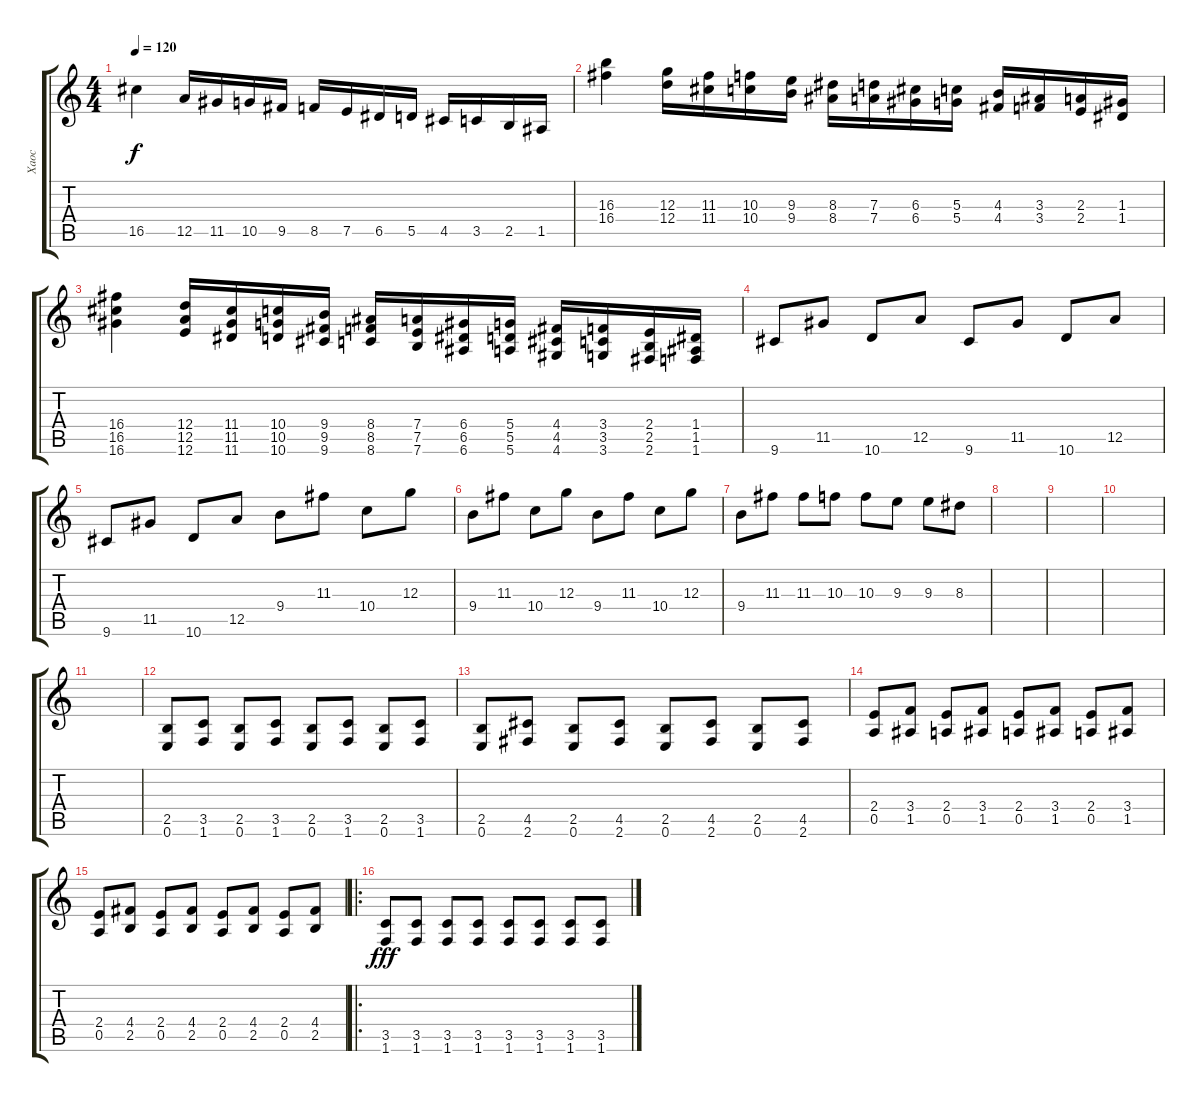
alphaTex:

\track ("Хаос" "Хаос") {instrument distortionguitar}
\staff {score tabs}
\tuning (E4 B3 G3 D3 A2 E2) {hide}
\ts (4 4)
\tempo 120
\clef g2
\ks c
16.5.4{dy f} 12.5.16 11.5.16 10.5.16 9.5.16 8.5.16 7.5.16 6.5.16 5.5.16 4.5.16 3.5.16 2.5.16 1.5.16 |
(16.3 16.4).4 (12.3 12.4).16 (11.3 11.4).16 (10.3 10.4).16 (9.3 9.4).16 (8.3 8.4).16 (7.3 7.4).16 (6.3 6.4).16 (5.3 5.4).16 (4.3 4.4).16 (3.3 3.4).16 (2.3 2.4).16 (1.3 1.4).16 |
(16.4 16.5 16.6).4 (12.4 12.5 12.6).16 (11.4 11.5 11.6).16 (10.4 10.5 10.6).16 (9.4 9.5 9.6).16 (8.4 8.5 8.6).16 (7.4 7.5 7.6).16 (6.4 6.5 6.6).16 (5.4 5.5 5.6).16 (4.4 4.5 4.6).16 (3.4 3.5 3.6).16 (2.4 2.5 2.6).16 (1.4 1.5 1.6).16 |
9.6.8 11.5.8 10.6.8 12.5.8 9.6.8 11.5.8 10.6.8 12.5.8 |
9.6.8 11.5.8 10.6.8 12.5.8 9.4.8 11.3.8 10.4.8 12.3.8 |
9.4.8 11.3.8 10.4.8 12.3.8 9.4.8 11.3.8 10.4.8 12.3.8 |
9.4.8 11.3.8 11.3.8 10.3.8 10.3.8 9.3.8 9.3.8 8.3.8 |
|
|
|
|
(2.5 0.6).8 (3.5 1.6).8 (2.5 0.6).8 (3.5 1.6).8 (2.5 0.6).8 (3.5 1.6).8 (2.5 0.6).8 (3.5 1.6).8 |
(2.5 0.6).8 (4.5 2.6).8 (2.5 0.6).8 (4.5 2.6).8 (2.5 0.6).8 (4.5 2.6).8 (2.5 0.6).8 (4.5 2.6).8 |
(2.4 0.5).8 (3.4 1.5).8 (2.4 0.5).8 (3.4 1.5).8 (2.4 0.5).8 (3.4 1.5).8 (2.4 0.5).8 (3.4 1.5).8 |
(2.4 0.5).8 (4.4 2.5).8 (2.4 0.5).8 (4.4 2.5).8 (2.4 0.5).8 (4.4 2.5).8 (2.4 0.5).8 (4.4 2.5).8 |
\ro
(3.5 1.6).8{dy fff} (3.5 1.6).8 (3.5 1.6).8 (3.5 1.6).8 (3.5 1.6).8 (3.5 1.6).8 (3.5 1.6).8 (3.5 1.6).8
